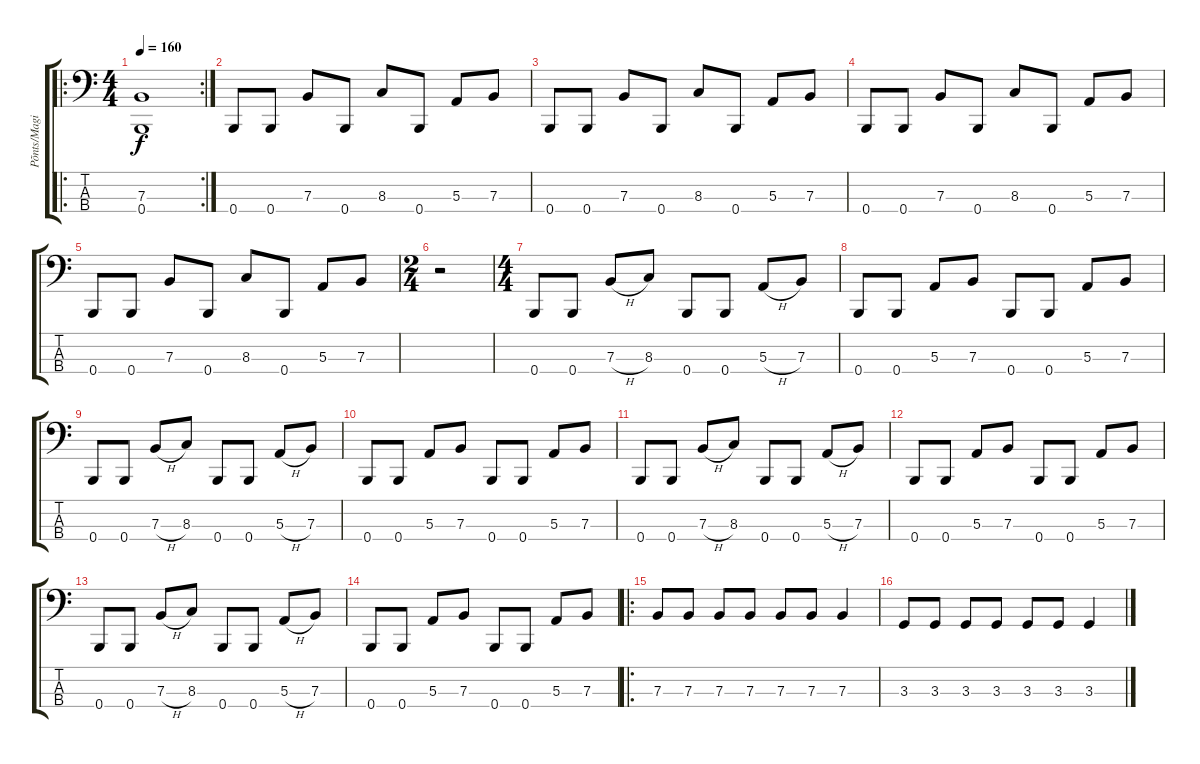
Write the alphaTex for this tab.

\track ("Põnts/Magistus" "Põnts/Magi") {instrument electricbasspick}
\staff {score tabs}
\tuning (D2 A1 E1 B0) {hide}
\ro
\rc 2
\ts (4 4)
\tempo 160
\clef f4
\ks c
(7.3 0.4).1{dy f instrument electricbasspick} |
0.4.8 0.4.8 7.3.8 0.4.8 8.3.8 0.4.8 5.3.8 7.3.8 |
0.4.8 0.4.8 7.3.8 0.4.8 8.3.8 0.4.8 5.3.8 7.3.8 |
0.4.8 0.4.8 7.3.8 0.4.8 8.3.8 0.4.8 5.3.8 7.3.8 |
0.4.8 0.4.8 7.3.8 0.4.8 8.3.8 0.4.8 5.3.8 7.3.8 |
\ts (2 4)
r.2 |
\ts (4 4)
0.4.8 0.4.8 7.3{h}.8 8.3.8 0.4.8 0.4.8 5.3{h}.8 7.3.8 |
0.4.8 0.4.8 5.3.8 7.3.8 0.4.8 0.4.8 5.3.8 7.3.8 |
0.4.8 0.4.8 7.3{h}.8 8.3.8 0.4.8 0.4.8 5.3{h}.8 7.3.8 |
0.4.8 0.4.8 5.3.8 7.3.8 0.4.8 0.4.8 5.3.8 7.3.8 |
0.4.8 0.4.8 7.3{h}.8 8.3.8 0.4.8 0.4.8 5.3{h}.8 7.3.8 |
0.4.8 0.4.8 5.3.8 7.3.8 0.4.8 0.4.8 5.3.8 7.3.8 |
0.4.8 0.4.8 7.3{h}.8 8.3.8 0.4.8 0.4.8 5.3{h}.8 7.3.8 |
0.4.8 0.4.8 5.3.8 7.3.8 0.4.8 0.4.8 5.3.8 7.3.8 |
\ro
7.3.8 7.3.8 7.3.8 7.3.8 7.3.8 7.3.8 7.3.4 |
3.3.8 3.3.8 3.3.8 3.3.8 3.3.8 3.3.8 3.3.4
